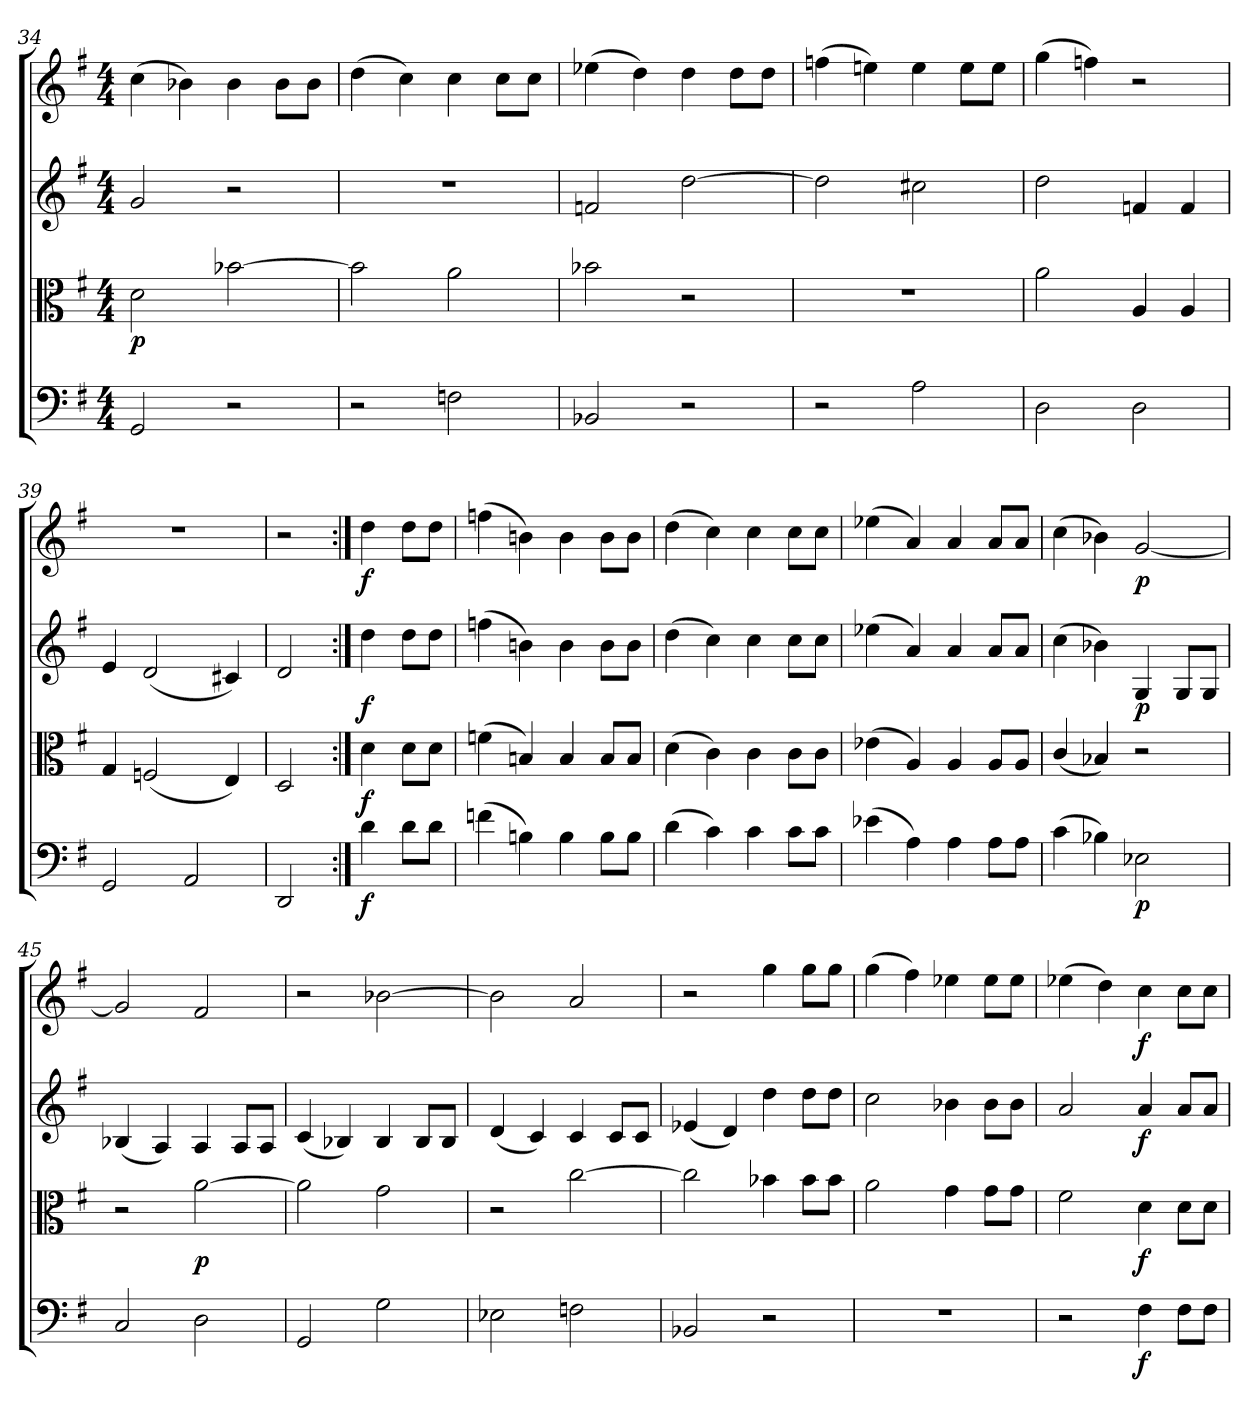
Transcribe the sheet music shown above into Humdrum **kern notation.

**kern	**dynam	**kern	**dynam	**kern	**dynam	**kern	**dynam
*part4	*part4	*part3	*part3	*part2	*part2	*part1	*part1
*staff4	*staff4	*staff3	*staff3	*staff2	*staff2	*staff1	*staff1
*clefF4	*	*clefC3	*	*clefG2	*	*clefG2	*
*k[f#]	*	*k[f#]	*	*k[f#]	*	*k[f#]	*
*G:	*	*G:	*	*G:	*	*G:	*
*M4/4	*	*M4/4	*	*M4/4	*	*M4/4	*
=34	=34	=34	=34	=34	=34	=34	=34
2GG/	.	2d\	p	2g/	.	(4cc\	.
.	.	.	.	.	.	4b-X\)	.
2r	.	[2b-X\	.	2r	.	4b-\	.
.	.	.	.	.	.	8b-\L	.
.	.	.	.	.	.	8b-\J	.
=35	=35	=35	=35	=35	=35	=35	=35
2r	.	2b-\]	.	1r	.	(4dd\	.
.	.	.	.	.	.	4cc\)	.
2Fn\	.	2a\	.	.	.	4cc\	.
.	.	.	.	.	.	8cc\L	.
.	.	.	.	.	.	8cc\J	.
=36	=36	=36	=36	=36	=36	=36	=36
2BB-X/	.	2b-X\	.	2fn/	.	(4ee-X\	.
.	.	.	.	.	.	4dd\)	.
2r	.	2r	.	[2dd\	.	4dd\	.
.	.	.	.	.	.	8dd\L	.
.	.	.	.	.	.	8dd\J	.
=37	=37	=37	=37	=37	=37	=37	=37
2r	.	1r	.	2dd\]	.	(4ffn\	.
.	.	.	.	.	.	4een\)	.
2A\	.	.	.	2cc#X\	.	4ee\	.
.	.	.	.	.	.	8ee\L	.
.	.	.	.	.	.	8ee\J	.
=38	=38	=38	=38	=38	=38	=38	=38
2D\	.	2a\	.	2dd\	.	(4gg\	.
.	.	.	.	.	.	4ffn\)	.
2D\	.	4A/	.	4fn/	.	2r	.
.	.	4A/	.	4f/	.	.	.
=39	=39	=39	=39	=39	=39	=39	=39
2GG/	.	4G/	.	4e/	.	1r	.
.	.	(2Fn/	.	(2d/	.	.	.
2AA/	.	.	.	.	.	.	.
.	.	4E/)	.	4c#X/)	.	.	.
=40	=40	=40	=40	=40	=40	=40	=40
2DD/	.	2D/	.	2d/	.	2r	.
=:|!	=:|!	=:|!	=:|!	=:|!	=:|!	=:|!	=:|!
4d\	f	4d\	f	4dd\	f	4dd\	f
8d\L	.	8d\L	.	8dd\L	.	8dd\L	.
8d\J	.	8d\J	.	8dd\J	.	8dd\J	.
=41	=41	=41	=41	=41	=41	=41	=41
(4fn\	.	(4fn\	.	(4ffn\	.	(4ffn\	.
4Bn\)	.	4Bn/)	.	4bn\)	.	4bn\)	.
4B\	.	4B/	.	4b\	.	4b\	.
8B\L	.	8B/L	.	8b\L	.	8b\L	.
8B\J	.	8B/J	.	8b\J	.	8b\J	.
=42	=42	=42	=42	=42	=42	=42	=42
(4d\	.	(4d\	.	(4dd\	.	(4dd\	.
4c\)	.	4c\)	.	4cc\)	.	4cc\)	.
4c\	.	4c\	.	4cc\	.	4cc\	.
8c\L	.	8c\L	.	8cc\L	.	8cc\L	.
8c\J	.	8c\J	.	8cc\J	.	8cc\J	.
=43	=43	=43	=43	=43	=43	=43	=43
(4e-X\	.	(4e-X\	.	(4ee-X\	.	(4ee-X\	.
4A\)	.	4A/)	.	4a/)	.	4a/)	.
4A\	.	4A/	.	4a/	.	4a/	.
8A\L	.	8A/L	.	8a/L	.	8a/L	.
8A\J	.	8A/J	.	8a/J	.	8a/J	.
=44	=44	=44	=44	=44	=44	=44	=44
(4c\	.	(4c/	.	(4cc\	.	(4cc\	.
4B-X\)	.	4B-X/)	.	4b-X\)	.	4b-X\)	.
2E-X\	p	2r	.	4G/	p	[2g/	p
.	.	.	.	8G/L	.	.	.
.	.	.	.	8G/J	.	.	.
=45	=45	=45	=45	=45	=45	=45	=45
2C/	.	2r	.	(4B-X/	.	2g/]	.
.	.	.	.	4A/)	.	.	.
2D\	.	[2a\	p	4A/	.	2f#/	.
.	.	.	.	8A/L	.	.	.
.	.	.	.	8A/J	.	.	.
=46	=46	=46	=46	=46	=46	=46	=46
2GG/	.	2a\]	.	(4c/	.	2r	.
.	.	.	.	4B-X/)	.	.	.
2G\	.	2g\	.	4B-/	.	[2b-X\	.
.	.	.	.	8B-/L	.	.	.
.	.	.	.	8B-/J	.	.	.
=47	=47	=47	=47	=47	=47	=47	=47
2E-X\	.	2r	.	(4d/	.	2b-\]	.
.	.	.	.	4c/)	.	.	.
2Fn\	.	[2cc\	.	4c/	.	2a/	.
.	.	.	.	8c/L	.	.	.
.	.	.	.	8c/J	.	.	.
=48	=48	=48	=48	=48	=48	=48	=48
2BB-X/	.	2cc\]	.	(4e-X/	.	2r	.
.	.	.	.	4d/)	.	.	.
2r	.	4b-X\	.	4dd\	.	4gg\	.
.	.	8b-\L	.	8dd\L	.	8gg\L	.
.	.	8b-\J	.	8dd\J	.	8gg\J	.
=49	=49	=49	=49	=49	=49	=49	=49
1r	.	2a\	.	2cc\	.	(4gg\	.
.	.	.	.	.	.	4ff#\)	.
.	.	4g\	.	4b-X\	.	4ee-X\	.
.	.	8g\L	.	8b-\L	.	8ee-\L	.
.	.	8g\J	.	8b-\J	.	8ee-\J	.
=50	=50	=50	=50	=50	=50	=50	=50
2r	.	2f#\	.	2a/	.	(4ee-X\	.
.	.	.	.	.	.	4dd\)	.
4F#\	f	4d\	f	4a/	f	4cc\	f
8F#\L	.	8d\L	.	8a/L	.	8cc\L	.
8F#\J	.	8d\J	.	8a/J	.	8cc\J	.
=	=	=	=	=	=	=	=
*-	*-	*-	*-	*-	*-	*-	*-
